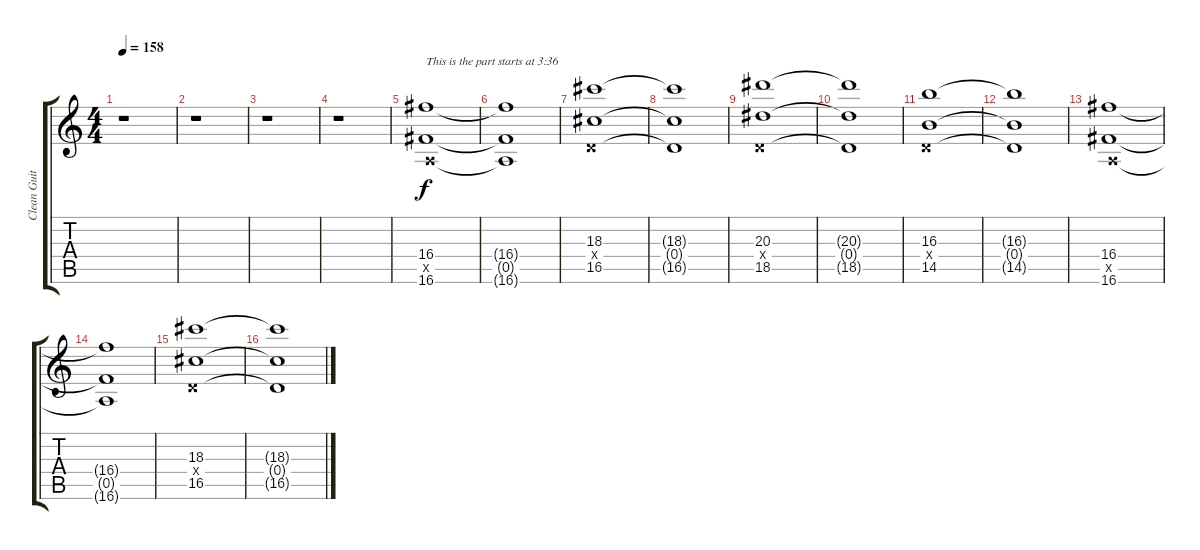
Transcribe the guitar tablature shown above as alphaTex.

\track ("Clean Guitar ~ Tomo" "Clean Guit") {instrument acousticguitarsteel}
\staff {score tabs}
\tuning (E4 B3 G3 D3 A2 D2) {hide}
\ts (4 4)
\tempo 158
\clef g2
\ks c
r.1{dy mp} |
r.1 |
r.1 |
r.1 |
(16.4 0.5{x} 16.6).1{txt "This is the part starts at 3:36" dy f} |
(16.4{t} 0.5{t} 16.6{t}).1 |
(18.3 0.4{x} 16.5).1 |
(18.3{t} 0.4{t} 16.5{t}).1 |
(20.3 0.4{x} 18.5).1 |
(20.3{t} 0.4{t} 18.5{t}).1 |
(16.3 0.4{x} 14.5).1 |
(16.3{t} 0.4{t} 14.5{t}).1 |
(16.4 0.5{x} 16.6).1 |
(16.4{t} 0.5{t} 16.6{t}).1 |
(18.3 0.4{x} 16.5).1 |
(18.3{t} 0.4{t} 16.5{t}).1
